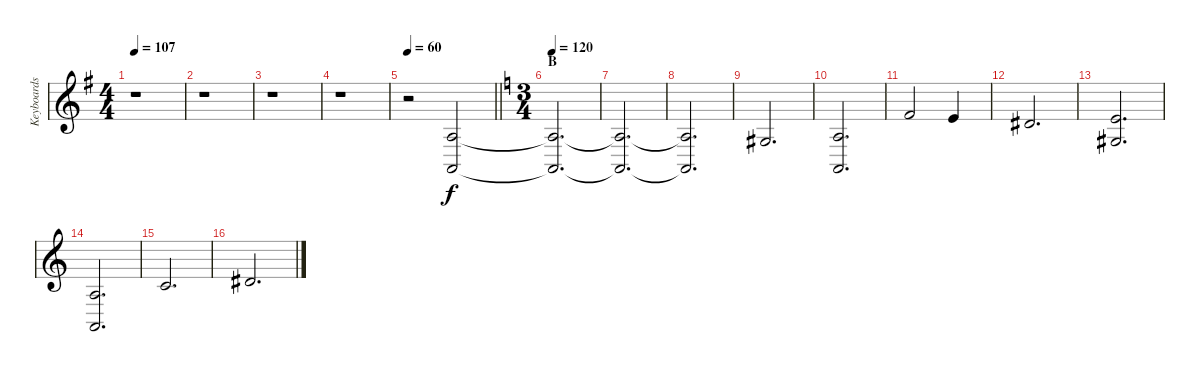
\track ("Keyboards (high register)" "Keyboards ") {instrument acousticgrandpiano}
\staff {score}
\tuning (E4 B3 G3 D3 A2 E2 B1) {hide}
\ts (4 4)
\tempo 107
\clef g2
\ks eminor
r.1{dy f} |
r.1 |
r.1 |
r.1 |
\tempo 60
\barLineRight lightlight
r.2 (2.3 0.5).2{volume 7 instrument stringensemble2} |
\ts (3 4)
\section ("" "B")
\tempo 120
\ks aminor
(2.3{t} 0.5{t}).2{d} |
(2.3{t} 0.5{t}).2{d} |
(2.3{t} 0.5{t}).2{d} |
1.3.2{d} |
(2.3 0.5).2{d} |
1.1.2 0.1.4 |
4.2.2{d} |
(5.2 1.3).2{d} |
(2.3 0.5).2{d} |
5.3.2{d} |
4.2.2{d}
